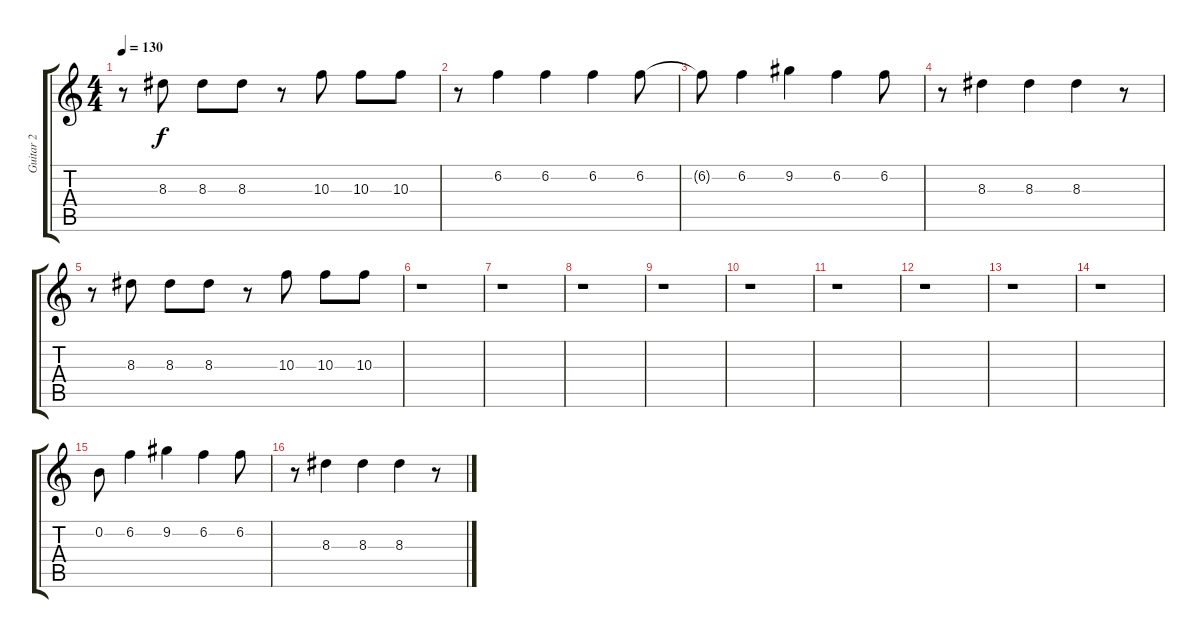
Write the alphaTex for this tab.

\track ("Guitar 2" "Guitar 2") {instrument distortionguitar}
\staff {score tabs}
\tuning (E4 B3 G3 D3 A2 E2) {hide}
\ts (4 4)
\tempo 130
\clef g2
\ks c
r.8{dy f} 8.3.8 8.3.8 8.3.8 r.8 10.3.8 10.3.8 10.3.8 |
r.8 6.2.4 6.2.4 6.2.4 6.2.8 |
6.2{t}.8 6.2.4 9.2.4 6.2.4 6.2.8 |
r.8 8.3.4 8.3.4 8.3.4 r.8 |
r.8 8.3.8 8.3.8 8.3.8 r.8 10.3.8 10.3.8 10.3.8 |
r.1 |
r.1 |
r.1 |
r.1 |
r.1 |
r.1 |
r.1 |
r.1 |
r.1 |
0.2.8 6.2.4 9.2.4 6.2.4 6.2.8 |
r.8 8.3.4 8.3.4 8.3.4 r.8
